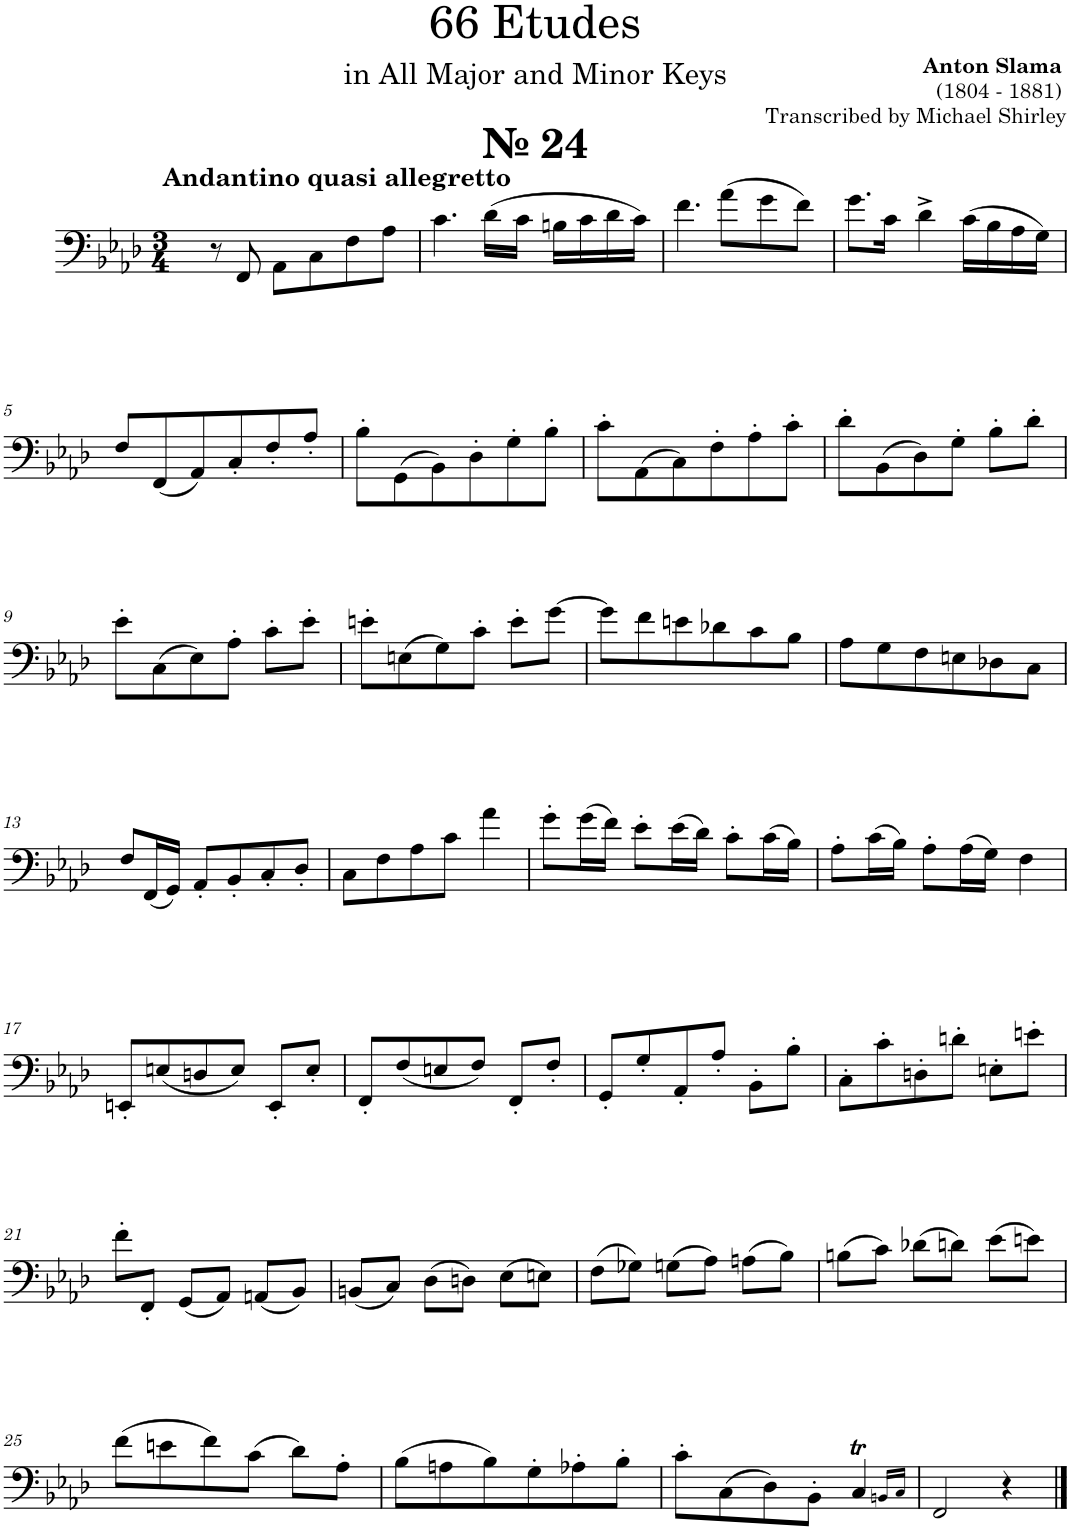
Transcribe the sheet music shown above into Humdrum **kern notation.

**kern
*part1
*staff1
*I"Trombone
*I'Tbn.
*clefF4
*k[b-e-a-d-]
*M3/4
=1
!LO:TX:a:B:t=№ 24
8r
!LO:TX:a:B:t=Andantino quasi allegretto
8FF/
8AA-\L
8C\
8F\
8A-\J
=2
4.c\
(>16d-\LL
16c\JJ
16Bn\LL
16c\
16d-\
16c\JJ)
=3
4.f\
(>8a-\L
8g\
8f\J)
=4
8.g\L
16c\Jk
4d-^\
(>16c\LL
16B-\
16A-\
16G\JJ)
!!LO:LB:g=z
=5
8F/L
(<8FF/
8AA-/)
8C'/
8F'/
8A-'/J
=6
8B-'\L
(>8GG\
8BB-\)
8D-'\
8G'\
8B-'\J
=7
8c'\L
(>8AA-\
8C\)
8F'\
8A-'\
8c'\J
=8
8d-'\L
(>8BB-\
8D-\)
8G'\J
8B-'\L
8d-'\J
!!LO:LB:g=z
=9
8e-'\L
(>8C\
8E-\)
8A-'\J
8c'\L
8e-'\J
=10
8en'\L
(>8En\
8G\)
8c'\J
8e'\L
[>8g\J
=11
8g\L]
8f\
8en\
8d-X\
8c\
8B-\J
=12
8A-\L
8G\
8F\
8En\
8D-X\
8C\J
!!LO:LB:g=z
=13
8F/L
(<16FF/L
16GG/JJ)
8AA-'/L
8BB-'/
8C'/
8D-'/J
=14
8C\L
8F\
8A-\
8c\J
4a-\
=15
8g'\L
(>16g\L
16f\JJ)
8e-'\L
(>16e-\L
16d-\JJ)
8c'\L
(>16c\L
16B-\JJ)
=16
8A-'\L
(>16c\L
16B-\JJ)
8A-'\L
(>16A-\L
16G\JJ)
4F\
!!LO:LB:g=z
=17
8EEn'/L
(<8En/
8Dn/
8E/J)
8EE'/L
8E'/J
=18
8FF'/L
(8F/
8En/
8F/J)
8FF'/L
8F'/J
=19
8GG'/L
8G'/
8AA-'/
8A-'/J
8BB-'\L
8B-'\J
=20
8C'\L
8c'\
8Dn'\
8dn'\J
8En'\L
8en'\J
!!LO:LB:g=z
=21
8f'\L
8FF'/J
(<8GG/L
8AA-/J)
(<8AAn/L
8BB-/J)
=22
(<8BBn/L
8C/J)
(>8D-\L
8Dn\J)
(>8E-\L
8En\J)
=23
(>8F\L
8G-X\J)
(>8Gn\L
8A-\J)
(>8An\L
8B-\J)
=24
(>8Bn\L
8c\J)
(>8d-X\L
8dn\J)
(>8e-\L
8en\J)
!!LO:LB:g=z
=25
(>8f\L
8en\
8f\)
(>8c\J
8d-\L)
8A-'\J
=26
(>8B-\L
8An\
8B-\)
8G'\
8A-X'\
8B-'\J
=27
8c'\L
(>8C\
8D-\)
8BB-'\J
4Ct/
16qBBn/LL
16qC/JJ
=28
2FF/
4r
==
*-
